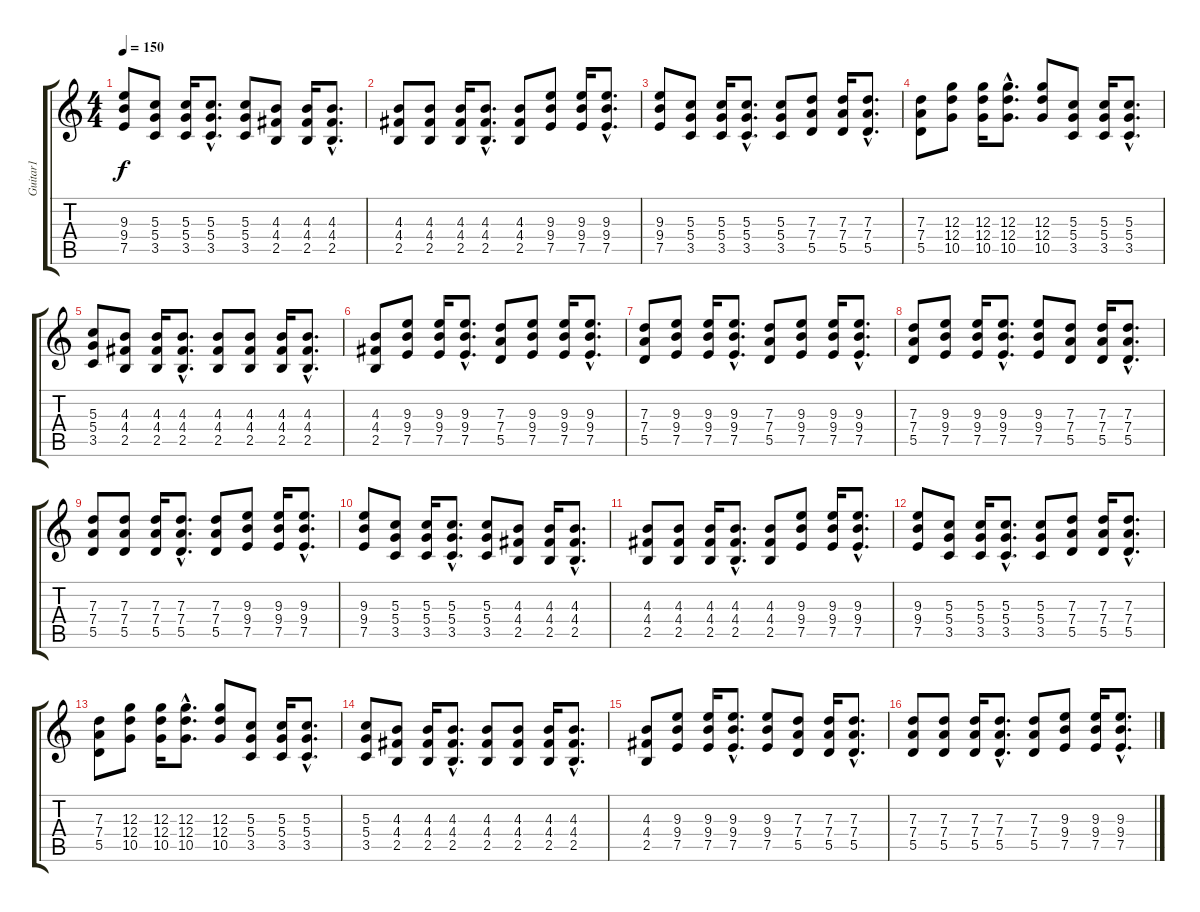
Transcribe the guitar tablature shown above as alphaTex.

\track ("Guitar1" "Guitar1") {instrument distortionguitar}
\staff {score tabs}
\tuning (E4 B3 G3 D3 A2 E2) {hide}
\ts (4 4)
\tempo 150
\clef g2
\ks c
(9.3 9.4 7.5).8{dy f} (5.3 5.4 3.5).8 (5.3 5.4 3.5).16 (5.3{hac} 5.4{hac} 3.5{hac}).8{d} (5.3 5.4 3.5).8 (4.3 4.4 2.5).8 (4.3 4.4 2.5).16 (4.3{hac} 4.4{hac} 2.5{hac}).8{d} |
(4.3 4.4 2.5).8 (4.3 4.4 2.5).8 (4.3 4.4 2.5).16 (4.3{hac} 4.4{hac} 2.5{hac}).8{d} (4.3 4.4 2.5).8 (9.3 9.4 7.5).8 (9.3 9.4 7.5).16 (9.3{hac} 9.4{hac} 7.5{hac}).8{d} |
(9.3 9.4 7.5).8 (5.3 5.4 3.5).8 (5.3 5.4 3.5).16 (5.3{hac} 5.4{hac} 3.5{hac}).8{d} (5.3 5.4 3.5).8 (7.3 7.4 5.5).8 (7.3 7.4 5.5).16 (7.3{hac} 7.4{hac} 5.5{hac}).8{d} |
(7.3 7.4 5.5).8 (12.3 12.4 10.5).8 (12.3 12.4 10.5).16 (12.3{hac} 12.4{hac} 10.5{hac}).8{d} (12.3 12.4 10.5).8 (5.3 5.4 3.5).8 (5.3 5.4 3.5).16 (5.3{hac} 5.4{hac} 3.5{hac}).8{d} |
(5.3 5.4 3.5).8 (4.3 4.4 2.5).8 (4.3 4.4 2.5).16 (4.3{hac} 4.4{hac} 2.5{hac}).8{d} (4.3 4.4 2.5).8 (4.3 4.4 2.5).8 (4.3 4.4 2.5).16 (4.3{hac} 4.4{hac} 2.5{hac}).8{d} |
(4.3 4.4 2.5).8 (9.3 9.4 7.5).8 (9.3 9.4 7.5).16 (9.3{hac} 9.4{hac} 7.5{hac}).8{d} (7.3 7.4 5.5).8 (9.3 9.4 7.5).8 (9.3 9.4 7.5).16 (9.3{hac} 9.4{hac} 7.5{hac}).8{d} |
(7.3 7.4 5.5).8 (9.3 9.4 7.5).8 (9.3 9.4 7.5).16 (9.3{hac} 9.4{hac} 7.5{hac}).8{d} (7.3 7.4 5.5).8 (9.3 9.4 7.5).8 (9.3 9.4 7.5).16 (9.3{hac} 9.4{hac} 7.5{hac}).8{d} |
(7.3 7.4 5.5).8 (9.3 9.4 7.5).8 (9.3 9.4 7.5).16 (9.3{hac} 9.4{hac} 7.5{hac}).8{d} (9.3 9.4 7.5).8 (7.3 7.4 5.5).8 (7.3 7.4 5.5).16 (7.3{hac} 7.4{hac} 5.5{hac}).8{d} |
(7.3 7.4 5.5).8 (7.3 7.4 5.5).8 (7.3 7.4 5.5).16 (7.3{hac} 7.4{hac} 5.5{hac}).8{d} (7.3 7.4 5.5).8 (9.3 9.4 7.5).8 (9.3 9.4 7.5).16 (9.3{hac} 9.4{hac} 7.5{hac}).8{d} |
(9.3 9.4 7.5).8 (5.3 5.4 3.5).8 (5.3 5.4 3.5).16 (5.3{hac} 5.4{hac} 3.5{hac}).8{d} (5.3 5.4 3.5).8 (4.3 4.4 2.5).8 (4.3 4.4 2.5).16 (4.3{hac} 4.4{hac} 2.5{hac}).8{d} |
(4.3 4.4 2.5).8 (4.3 4.4 2.5).8 (4.3 4.4 2.5).16 (4.3{hac} 4.4{hac} 2.5{hac}).8{d} (4.3 4.4 2.5).8 (9.3 9.4 7.5).8 (9.3 9.4 7.5).16 (9.3{hac} 9.4{hac} 7.5{hac}).8{d} |
(9.3 9.4 7.5).8 (5.3 5.4 3.5).8 (5.3 5.4 3.5).16 (5.3{hac} 5.4{hac} 3.5{hac}).8{d} (5.3 5.4 3.5).8 (7.3 7.4 5.5).8 (7.3 7.4 5.5).16 (7.3{hac} 7.4{hac} 5.5{hac}).8{d} |
(7.3 7.4 5.5).8 (12.3 12.4 10.5).8 (12.3 12.4 10.5).16 (12.3{hac} 12.4{hac} 10.5{hac}).8{d} (12.3 12.4 10.5).8 (5.3 5.4 3.5).8 (5.3 5.4 3.5).16 (5.3{hac} 5.4{hac} 3.5{hac}).8{d} |
(5.3 5.4 3.5).8 (4.3 4.4 2.5).8 (4.3 4.4 2.5).16 (4.3{hac} 4.4{hac} 2.5{hac}).8{d} (4.3 4.4 2.5).8 (4.3 4.4 2.5).8 (4.3 4.4 2.5).16 (4.3{hac} 4.4{hac} 2.5{hac}).8{d} |
(4.3 4.4 2.5).8 (9.3 9.4 7.5).8 (9.3 9.4 7.5).16 (9.3{hac} 9.4{hac} 7.5{hac}).8{d} (9.3 9.4 7.5).8 (7.3 7.4 5.5).8 (7.3 7.4 5.5).16 (7.3{hac} 7.4{hac} 5.5{hac}).8{d} |
(7.3 7.4 5.5).8 (7.3 7.4 5.5).8 (7.3 7.4 5.5).16 (7.3{hac} 7.4{hac} 5.5{hac}).8{d} (7.3 7.4 5.5).8 (9.3 9.4 7.5).8 (9.3 9.4 7.5).16 (9.3{hac} 9.4{hac} 7.5{hac}).8{d}
